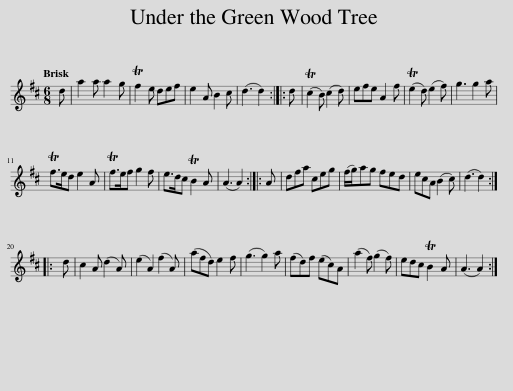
X:1
L:1/8
Q:1/4=120
M:6/8
I:linebreak $
K:D
V:1 treble
V:1
 d | a2 a a2 g | Tf2 e def | e2 A B2 c | (d3 d2) :: %5
 d | (Tc2 B) (c2 d) | efe A2 f | (Te2 d) (e2 f) | g3 g2 a |$ %10
 Tf>ed e2 A | Tf>ef g2 f | e>dc TB2 A | (A3 A2) :: A | %15
 dfa ceg | (f/g/)ag fed | ecA (B2 c) | (d3 d2) ::$ d | %20
 c2 A (d2 A) | (e2 A2) (f2 A) | (afd) e2 f | (g3 g2) a | (fd)f (ec)A | %25
 (a2 f) (g2 f) | edc TB2 A | (A3 A2) :| %28
